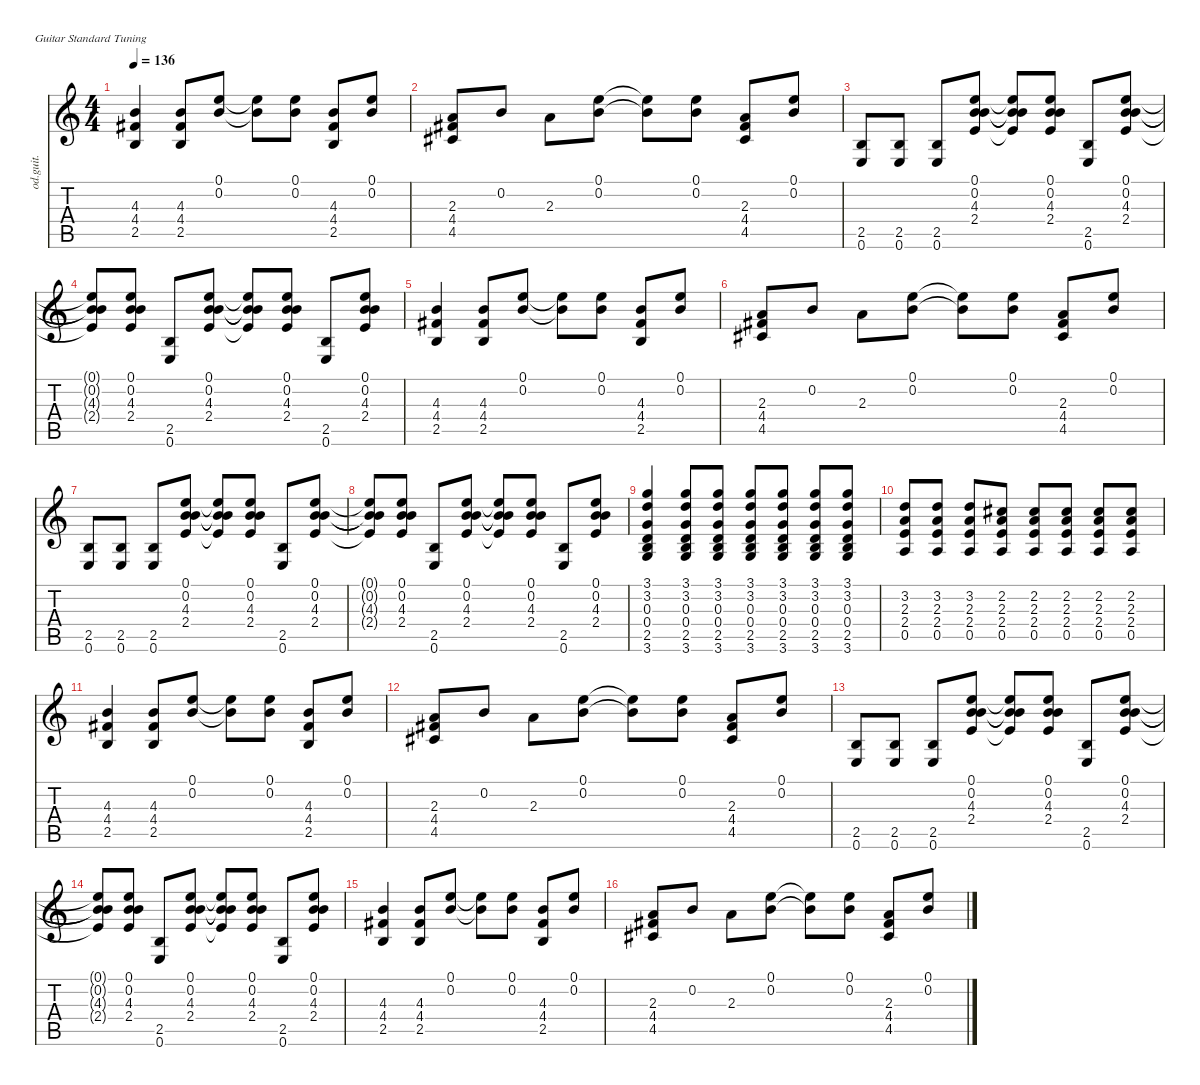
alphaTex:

\defaultSystemsLayout 4
\hideDynamics
\bracketExtendMode nobrackets
\otherSystemsTrackNameOrientation horizontal
\track ("Guitar 2" "od.guit.") {instrument overdrivenguitar}
\staff {score tabs}
\tuning (E4 B3 G3 D3 A2 E2)
\ts (4 4)
\tempo 136
\clef g2
\ks c
(4.3 4.4{acc #} 2.5).4{dy f} (4.3 4.4{acc #} 2.5).8 (0.1 0.2).8 (0.1{t} 0.2{t}).8 (0.1 0.2).8 (4.3 4.4{acc #} 2.5).8 (0.1 0.2).8 |
(2.3 4.4{acc #} 4.5{acc #}).8 0.2.8 2.3.8 (0.1 0.2).8 (0.1{t} 0.2{t}).8 (0.1 0.2).8 (2.3 4.4{acc #} 4.5{acc #}).8 (0.1 0.2).8 |
(2.5 0.6).8 (2.5 0.6).8 (2.5 0.6).8 (0.1 0.2 4.3 2.4).8 (0.1{t} 0.2{t} 4.3{t} 2.4{t}).8 (0.1 0.2 4.3 2.4).8 (2.5 0.6).8 (0.1 0.2 4.3 2.4).8 |
(0.1{t} 0.2{t} 4.3{t} 2.4{t}).8 (0.1 0.2 4.3 2.4).8 (2.5 0.6).8 (0.1 0.2 4.3 2.4).8 (0.1{t} 0.2{t} 4.3{t} 2.4{t}).8 (0.1 0.2 4.3 2.4).8 (2.5 0.6).8 (0.1 0.2 4.3 2.4).8 |
(4.3 4.4{acc #} 2.5).4 (4.3 4.4{acc #} 2.5).8 (0.1 0.2).8 (0.1{t} 0.2{t}).8 (0.1 0.2).8 (4.3 4.4{acc #} 2.5).8 (0.1 0.2).8 |
(2.3 4.4{acc #} 4.5{acc #}).8 0.2.8 2.3.8 (0.1 0.2).8 (0.1{t} 0.2{t}).8 (0.1 0.2).8 (2.3 4.4{acc #} 4.5{acc #}).8 (0.1 0.2).8 |
(2.5 0.6).8 (2.5 0.6).8 (2.5 0.6).8 (0.1 0.2 4.3 2.4).8 (0.1{t} 0.2{t} 4.3{t} 2.4{t}).8 (0.1 0.2 4.3 2.4).8 (2.5 0.6).8 (0.1 0.2 4.3 2.4).8 |
(0.1{t} 0.2{t} 4.3{t} 2.4{t}).8 (0.1 0.2 4.3 2.4).8 (2.5 0.6).8 (0.1 0.2 4.3 2.4).8 (0.1{t} 0.2{t} 4.3{t} 2.4{t}).8 (0.1 0.2 4.3 2.4).8 (2.5 0.6).8 (0.1 0.2 4.3 2.4).8 |
(3.1 3.2 0.3 0.4 2.5 3.6).4 (3.1 3.2 0.3 0.4 2.5 3.6).8 (3.1 3.2 0.3 0.4 2.5 3.6).8 (3.1 3.2 0.3 0.4 2.5 3.6).8 (3.1 3.2 0.3 0.4 2.5 3.6).8 (3.1 3.2 0.3 0.4 2.5 3.6).8 (3.1 3.2 0.3 0.4 2.5 3.6).8 |
(3.2 2.3 2.4 0.5).8 (3.2 2.3 2.4 0.5).8 (3.2 2.3 2.4 0.5).8 (2.2{acc #} 2.3 2.4 0.5).8 (2.2{acc #} 2.3 2.4 0.5).8 (2.2{acc #} 2.3 2.4 0.5).8 (2.2{acc #} 2.3 2.4 0.5).8 (2.2{acc #} 2.3 2.4 0.5).8 |
(4.3 4.4{acc #} 2.5).4 (4.3 4.4{acc #} 2.5).8 (0.1 0.2).8 (0.1{t} 0.2{t}).8 (0.1 0.2).8 (4.3 4.4{acc #} 2.5).8 (0.1 0.2).8 |
(2.3 4.4{acc #} 4.5{acc #}).8 0.2.8 2.3.8 (0.1 0.2).8 (0.1{t} 0.2{t}).8 (0.1 0.2).8 (2.3 4.4{acc #} 4.5{acc #}).8 (0.1 0.2).8 |
(2.5 0.6).8 (2.5 0.6).8 (2.5 0.6).8 (0.1 0.2 4.3 2.4).8 (0.1{t} 0.2{t} 4.3{t} 2.4{t}).8 (0.1 0.2 4.3 2.4).8 (2.5 0.6).8 (0.1 0.2 4.3 2.4).8 |
(0.1{t} 0.2{t} 4.3{t} 2.4{t}).8 (0.1 0.2 4.3 2.4).8 (2.5 0.6).8 (0.1 0.2 4.3 2.4).8 (0.1{t} 0.2{t} 4.3{t} 2.4{t}).8 (0.1 0.2 4.3 2.4).8 (2.5 0.6).8 (0.1 0.2 4.3 2.4).8 |
(4.3 4.4{acc #} 2.5).4 (4.3 4.4{acc #} 2.5).8 (0.1 0.2).8 (0.1{t} 0.2{t}).8 (0.1 0.2).8 (4.3 4.4{acc #} 2.5).8 (0.1 0.2).8 |
(2.3 4.4{acc #} 4.5{acc #}).8 0.2.8 2.3.8 (0.1 0.2).8 (0.1{t} 0.2{t}).8 (0.1 0.2).8 (2.3 4.4{acc #} 4.5{acc #}).8 (0.1 0.2).8
